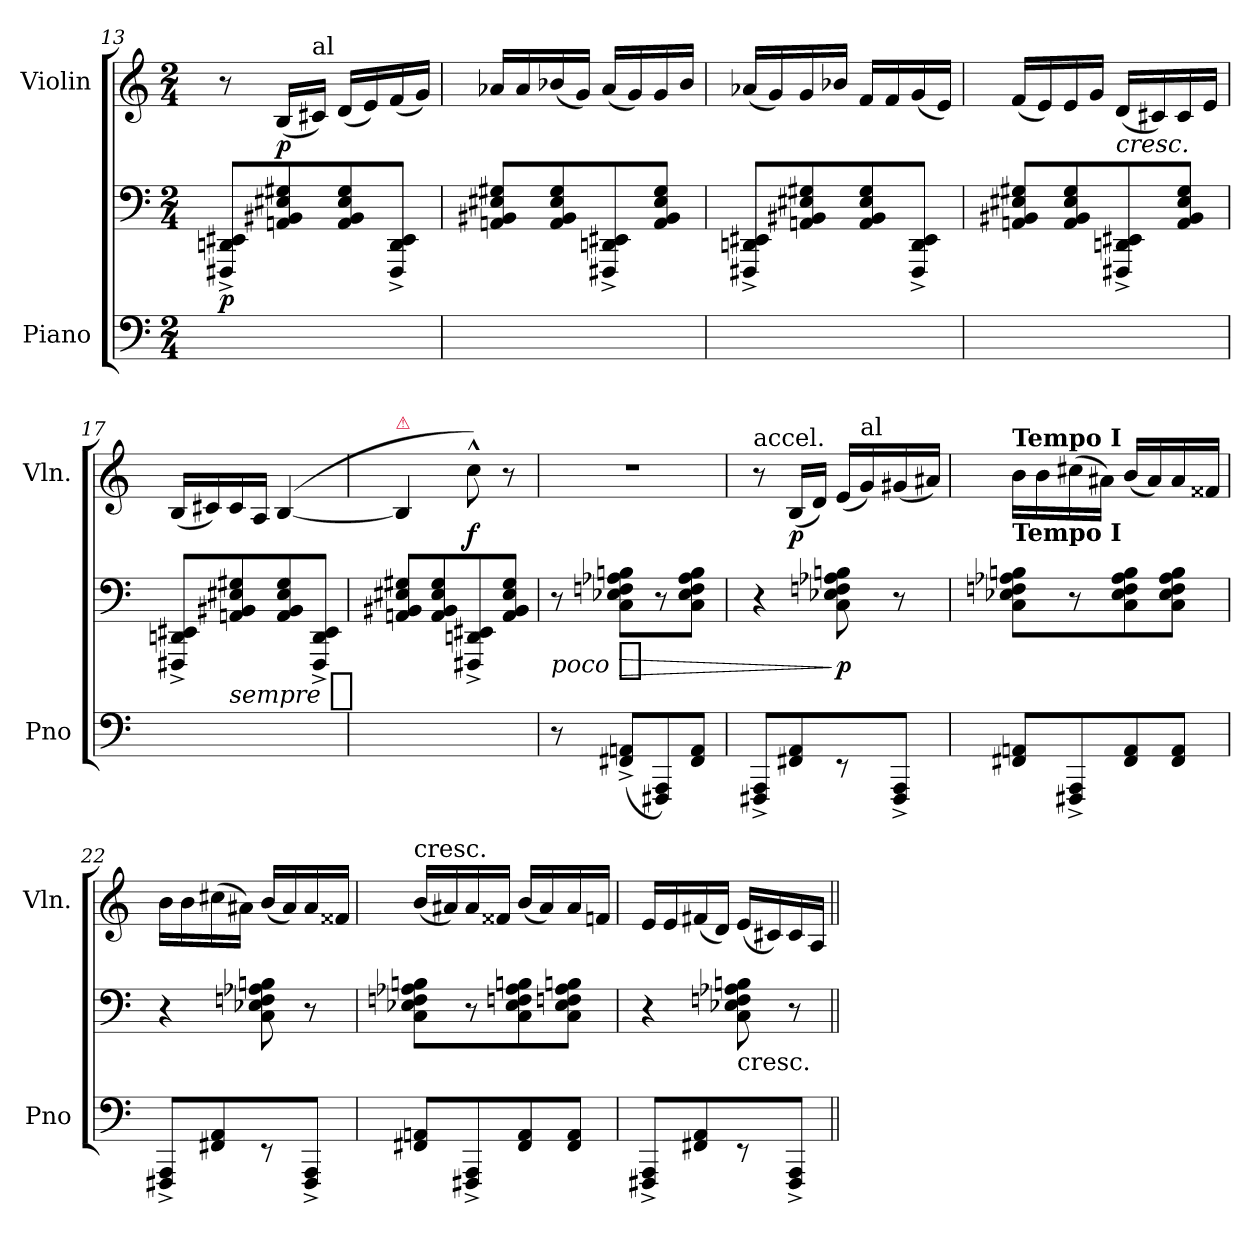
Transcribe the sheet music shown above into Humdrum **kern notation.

**kern	**kern	**dynam	**kern	**dynam
*part2	*part2	*part2	*part1	*part1
*staff3	*staff2	*staff2/3	*staff1	*staff1
*I"Piano	*	*	*I"Violin	*
*I'Pno	*	*	*I'Vln.	*
*clefF4	*clefF4	*	*clefG2	*
*k[]	*k[]	*	*k[]	*
*C:	*C:	*	*C:	*
*M2/4	*M2/4	*	*M2/4	*
=13	=13	=13	=13	=13
2ryy	8FFF#X^</ 8DDn^</ 8EE#X^</L	p	8r	.
.	8AAn 8BB#X 8E#X 8G#X	.	(16BLL	p
!	!	!	!LO:TX:a:t=al	!
.	.	.	16c#XJJ)	.
.	8AA 8BB# 8E# 8G#	.	(16dLL	.
.	.	.	16e)	.
.	8FFF#^</ 8DD^</ 8EE#^</J	.	(16f	.
.	.	.	16gJJ)	.
=14	=14	=14	=14	=14
*	*	*	*MM144	*
2ryy	8AAn 8BB#X 8E#X 8G#XL	.	16a-XLL	.
.	.	.	16a-	.
.	8AA 8BB# 8E# 8G#	.	(16b-X	.
.	.	.	16gJJ)	.
.	8FFF#X^</ 8DDn^</ 8EE#X^</	.	(16a-LL	.
.	.	.	16g)	.
.	8AA 8BB# 8E# 8G#J	.	16g	.
.	.	.	16b-JJ	.
=15	=15	=15	=15	=15
2ryy	8FFF#X^</ 8DDn^</ 8EE#X^</L	.	(16a-XLL	.
.	.	.	16g)	.
.	8AAn 8BB#X 8E#X 8G#X	.	16g	.
.	.	.	16b-XJJ	.
.	8AA 8BB# 8E# 8G#	.	16fLL	.
.	.	.	16f	.
.	8FFF#^</ 8DD^</ 8EE#^</J	.	(16g	.
.	.	.	16eJJ)	.
=16	=16	=16	=16	=16
2ryy	8AAn 8BB#X 8E#X 8G#XL	.	(16fLL	.
.	.	.	16e)	.
.	8AA 8BB# 8E# 8G#	.	16e	.
.	.	.	16gJJ	.
!	!	!	!LO:TX:b:i:t=cresc.	!
.	8FFF#X^</ 8DDn^</ 8EE#X^</	.	(16dLL	.
.	.	.	16c#X)	.
.	8AA 8BB# 8E# 8G#J	.	16c#	.
.	.	.	16eJJ	.
=17	=17	=17	=17	=17
2ryy	8FFF#X^</ 8DDn^</ 8EE#X^</L	.	(16BLL	.
.	.	.	16c#X)	.
!	!	!LO:DY:t=sempre %s	!	!
.	8AAn 8BB#X 8E#X 8G#X	p	16c#	.
.	.	.	16AJJ	.
.	8AA 8BB# 8E# 8G#	.	([4B	.
.	8FFF#^</ 8DD^</ 8EE#^</J	.	.	.
=18	=18	=18	=18	=18
!	!	!	!LO:TX:a:color=crimson:t=⚠	!
2ryy	8AAn 8BB#X 8E#X 8G#XL	.	4B]	.
.	8AA 8BB# 8E# 8G#	.	.	.
.	8FFF#X^</ 8DDn^</ 8EE#X^</	.	8cc^^)	f
.	8AA 8BB# 8E# 8G#J	.	8r	.
=19	=19	=19	=19	=19
*	*	*	*MM92	*
!	!	!LO:DY:t=poco %s	!	!
8r	8r	f	2r	.
(8FF#X^> 8AAn^>L	8C 8E-X 8Fn 8A-X 8BnL	>	.	.
8FFF#X 8AAA)	8r	.	.	.
8FF# 8AAJ	8C 8E- 8F 8A- 8BJ	.	.	.
=20	=20	=20	=20	=20
!	!	!	!LO:TX:a:t=accel.	!
8FFF#X^ 8AAA^L	4r	.	8r	.
8FF#X 8AA	.	.	(16BLL	p
.	.	.	16dJJ)	.
8r	8C 8E-X 8Fn 8A-X 8Bn	] p	(16eLL	.
!	!	!	!LO:TX:a:t=al	!
.	.	.	16g)	.
8FFF#^ 8AAA^J	8r	.	(16g#X	.
.	.	.	16a#XJJ)	.
=21	=21	=21	=21	=21
!	!	!	!LO:TX:a:B:t=Tempo I	!
!	!	!	!LO:TX:b:B:t=Tempo I	!
8FF#X 8AAnL	8C 8E-X 8Fn 8A-X 8BnL	.	16bLL	.
.	.	.	16b	.
8FFF#X^ 8AAA^	8r	.	(16cc#X	.
.	.	.	16a#XJJ)	.
8FF# 8AA	8C 8E- 8F 8A- 8B	.	(16bLL	.
.	.	.	16a#)	.
8FF# 8AAJ	8C 8E- 8F 8A- 8BJ	.	16a#	.
.	.	.	16f##XJJ	.
=22	=22	=22	=22	=22
8FFF#X^ 8AAA^L	4r	.	16bLL	.
.	.	.	16b	.
8FF#X 8AA	.	.	(16cc#X	.
.	.	.	16a#XJJ)	.
8r	8C 8E-X 8Fn 8A-X 8Bn	.	(16bLL	.
.	.	.	16a#)	.
8FFF#^ 8AAA^J	8r	.	16a#	.
.	.	.	16f##XJJ	.
=23	=23	=23	=23	=23
!	!	!	!LO:TX:t=cresc.	!
8FF#X 8AAnL	8C 8E-X 8Fn 8A-X 8BnL	.	(16bLL	.
.	.	.	16a#X)	.
8FFF#X^ 8AAA^	8r	.	16a#	.
.	.	.	16f##XJJ	.
8FF# 8AA	8C 8E- 8Fn 8A- 8Bn	.	(16bLL	.
.	.	.	16a#)	.
8FF# 8AAJ	8C 8E- 8Fn 8A- 8BnJ	.	16a#	.
.	.	.	16fnJJ	.
=24	=24	=24	=24	=24
8FFF#X^ 8AAA^L	4r	.	16eLL	.
.	.	.	16e	.
8FF#X 8AA	.	.	(16f#X	.
.	.	.	16dJJ)	.
!	!LO:TX:c:t=cresc.	!	!	!
8r	8C 8E-X 8Fn 8A-X 8Bn	.	(16eLL	.
.	.	.	16c#X)	.
8FFF#^ 8AAA^J	8r	.	16c#	.
.	.	.	16AJJ	.
=||	=||	=||	=||	=||
*-	*-	*-	*-	*-
